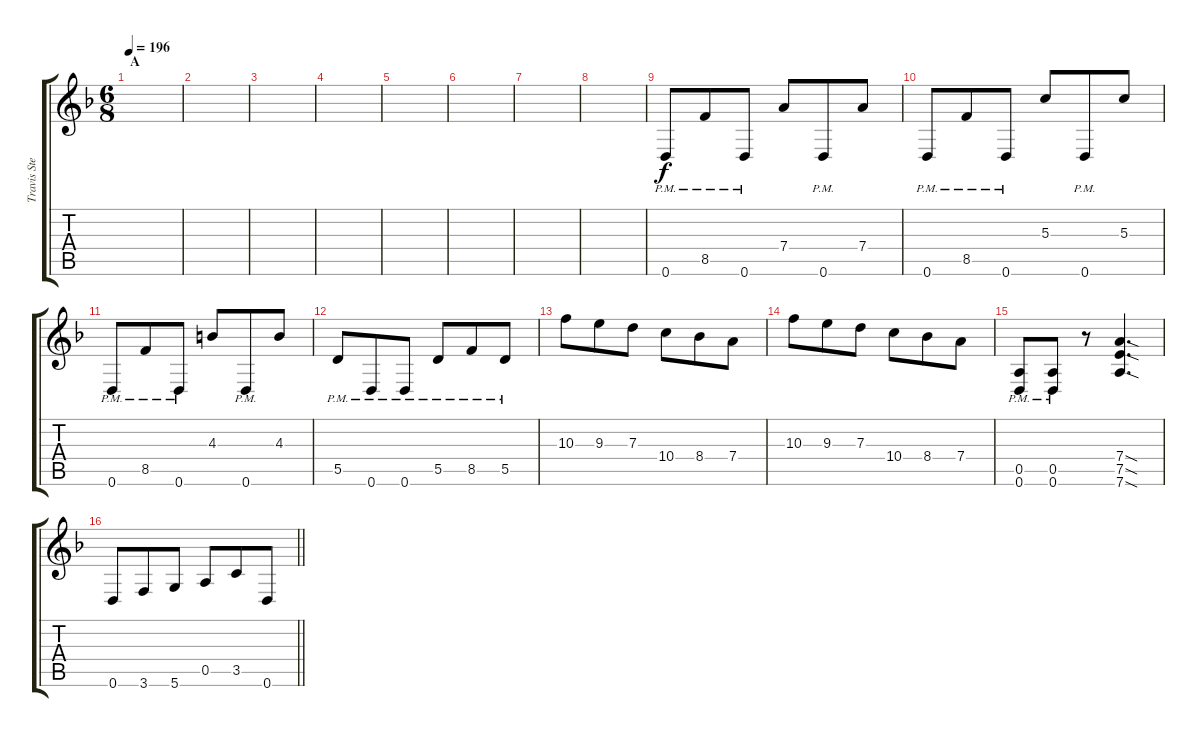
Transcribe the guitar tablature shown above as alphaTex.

\track ("Travis Stever - Guitar" "Travis Ste") {instrument distortionguitar}
\staff {score tabs}
\tuning (E4 B3 G3 D3 A2 D2) {hide}
\ts (6 8)
\section ("" "A")
\tempo 196
\clef g2
\ks dminor
|
|
|
|
|
|
|
|
\ks f
0.6{pm}.8 8.5{pm}.8 0.6{pm}.8 7.4.8 0.6{pm}.8 7.4.8 |
0.6{pm}.8 8.5{pm}.8 0.6{pm}.8 5.3.8 0.6{pm}.8 5.3.8 |
0.6{pm}.8 8.5{pm}.8 0.6{pm}.8 4.3.8 0.6{pm}.8 4.3.8 |
5.5{pm}.8 0.6{pm}.8 0.6{pm}.8 5.5{pm}.8 8.5{pm}.8 5.5{pm}.8 |
10.3.8 9.3.8 7.3.8 10.4.8 8.4.8 7.4.8 |
10.3.8 9.3.8 7.3.8 10.4.8 8.4.8 7.4.8 |
(0.5{pm} 0.6{pm}).8 (0.5{pm} 0.6{pm}).8 r.8 (7.4{sod} 7.5{sod} 7.6{sod}).4{d} |
\barLineRight lightlight
0.6.8 3.6.8 5.6.8 0.5.8 3.5.8 0.6.8
